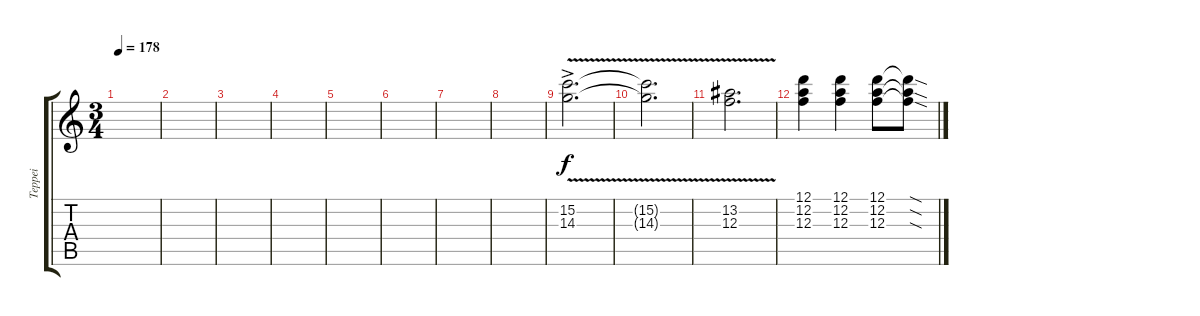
\track ("Teppei" "Teppei") {instrument electricguitarjazz}
\staff {score tabs}
\tuning (D4 A3 F3 C3 G2 D2) {hide}
\ts (3 4)
\tempo 178
\clef g2
\ks c
|
|
|
|
|
|
|
|
(15.2{v ac} 14.3{v ac}).2{d instrument electricguitarjazz} |
(15.2{t} 14.3{t}).2{d dy f} |
(13.2{v} 12.3{v}).2{d} |
(12.1 12.2 12.3).4 (12.1 12.2 12.3).4 (12.1 12.2 12.3).8 (12.1{sod t} 12.2{sod t} 12.3{sod t}).8
